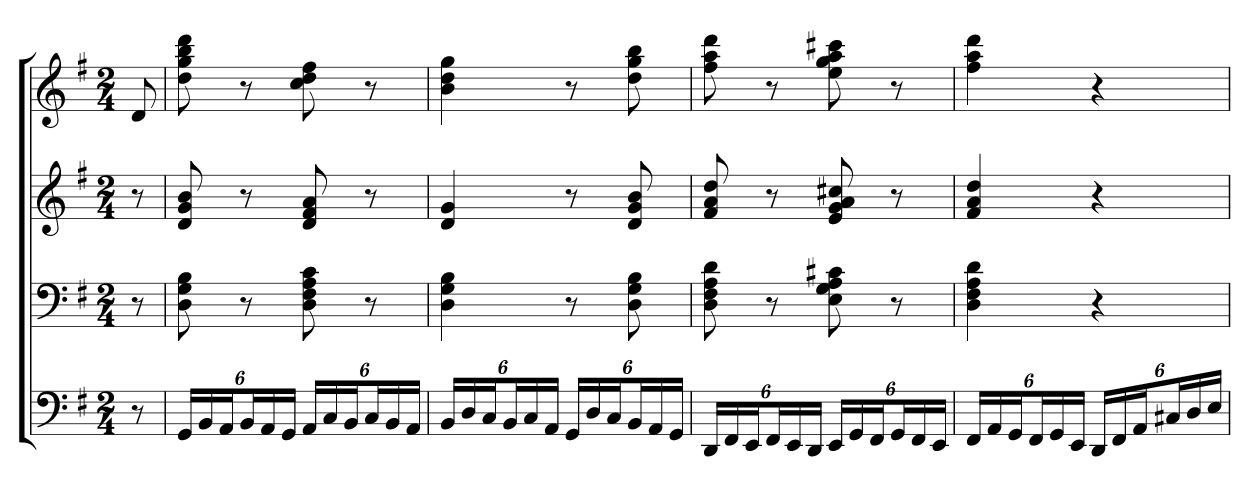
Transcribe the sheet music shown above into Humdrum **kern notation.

**kern	**kern	**kern	**kern
*part4	*part3	*part2	*part1
*staff4	*staff3	*staff2	*staff1
*clefF4	*clefF4	*clefG2	*clefG2
*k[f#]	*k[f#]	*k[f#]	*k[f#]
*G:	*G:	*G:	*G:
*M2/4	*M2/4	*M2/4	*M2/4
=	=	=	=
8r	8r	8r	8d
=	=	=	=
24GGLL	8D 8G 8B	8d 8g 8b	8dd 8gg 8bb 8ddd
24BB	.	.	.
24AAJ	.	.	.
24BBL	8r	8r	8r
24AA	.	.	.
24GGJJ	.	.	.
24AALL	8D 8F# 8A 8c	8d 8f# 8a	8cc 8dd 8ff#
24C	.	.	.
24BBJ	.	.	.
24CL	8r	8r	8r
24BB	.	.	.
24AAJJ	.	.	.
=	=	=	=
24BBLL	4D 4G 4B	4d 4g	4b 4dd 4gg
24D	.	.	.
24CJ	.	.	.
24BBL	.	.	.
24C	.	.	.
24AAJJ	.	.	.
24GGLL	8r	8r	8r
24D	.	.	.
24CJ	.	.	.
24BBL	8D 8G 8B	8d 8g 8b	8dd 8gg 8bb
24AA	.	.	.
24GGJJ	.	.	.
=	=	=	=
24DDLL	8D 8F# 8A 8d	8f# 8a 8dd	8ff# 8aa 8ddd
24FF#	.	.	.
24EEJ	.	.	.
24FF#L	8r	8r	8r
24EE	.	.	.
24DDJJ	.	.	.
24EELL	8E 8G 8A 8c#X	8e 8g 8a 8cc#X	8ee 8gg 8aa 8ccc#X
24GG	.	.	.
24FF#J	.	.	.
24GGL	8r	8r	8r
24FF#	.	.	.
24EEJJ	.	.	.
=	=	=	=
24FF#LL	4D 4F# 4A 4d	4f# 4a 4dd	4ff# 4aa 4ddd
24AA	.	.	.
24GGJ	.	.	.
24FF#L	.	.	.
24GG	.	.	.
24EEJJ	.	.	.
24DDLL	4r	4r	4r
24FF#	.	.	.
24AAJ	.	.	.
24C#XL	.	.	.
24D	.	.	.
24EJJ	.	.	.
=	=	=	=
*-	*-	*-	*-
